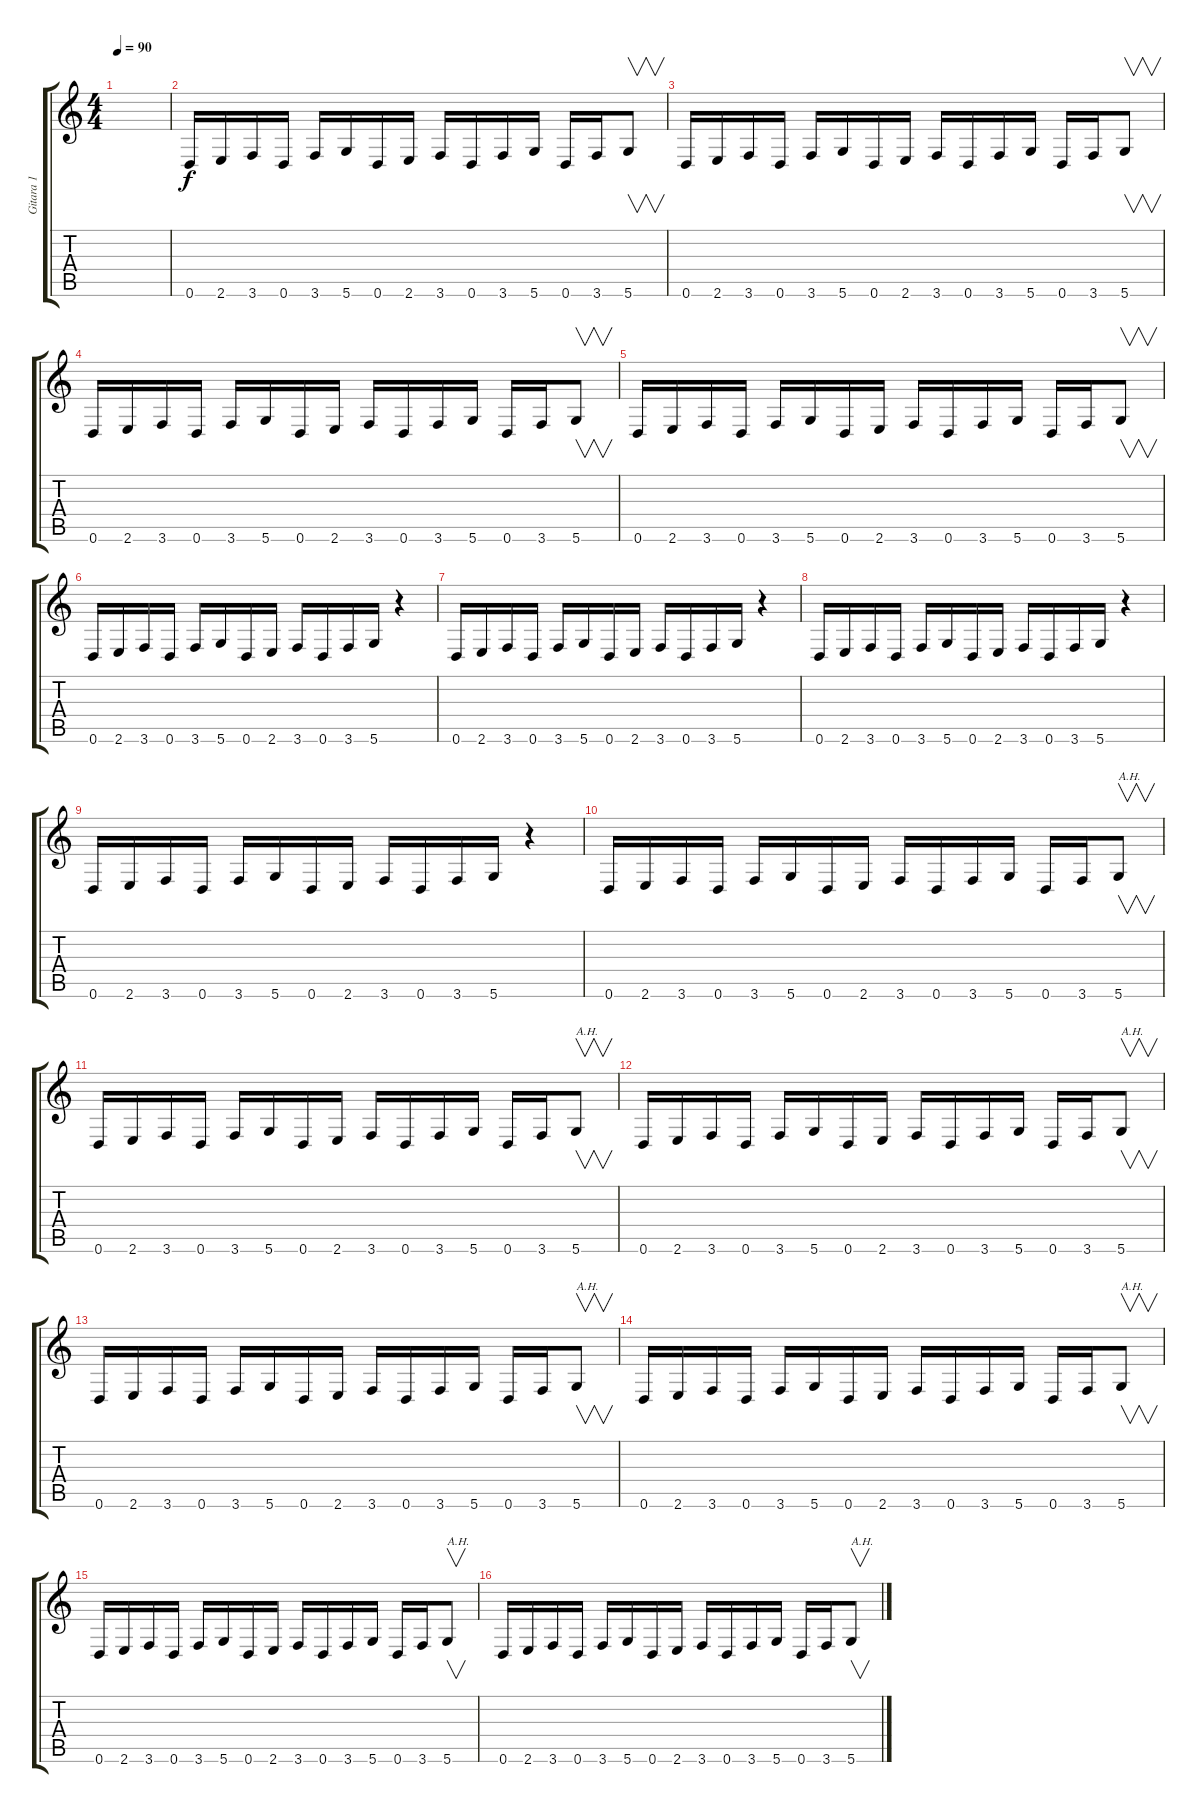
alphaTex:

\track ("Gitara 1" "Gitara 1") {instrument distortionguitar}
\staff {score tabs}
\tuning (E4 B3 G3 D3 A2 D2) {hide}
\ts (4 4)
\tempo 90
\clef g2
\ks c
|
0.6.16 2.6.16 3.6.16 0.6.16 3.6.16 5.6.16 0.6.16 2.6.16 3.6.16 0.6.16 3.6.16 5.6.16 0.6.16 3.6.16 5.6.8{v} |
0.6.16 2.6.16 3.6.16 0.6.16 3.6.16 5.6.16 0.6.16 2.6.16 3.6.16 0.6.16 3.6.16 5.6.16 0.6.16 3.6.16 5.6.8{v} |
0.6.16 2.6.16 3.6.16 0.6.16 3.6.16 5.6.16 0.6.16 2.6.16 3.6.16 0.6.16 3.6.16 5.6.16 0.6.16 3.6.16 5.6.8{v} |
0.6.16 2.6.16 3.6.16 0.6.16 3.6.16 5.6.16 0.6.16 2.6.16 3.6.16 0.6.16 3.6.16 5.6.16 0.6.16 3.6.16 5.6.8{v} |
0.6.16 2.6.16 3.6.16 0.6.16 3.6.16 5.6.16 0.6.16 2.6.16 3.6.16 0.6.16 3.6.16 5.6.16 r.4 |
0.6.16 2.6.16 3.6.16 0.6.16 3.6.16 5.6.16 0.6.16 2.6.16 3.6.16 0.6.16 3.6.16 5.6.16 r.4 |
0.6.16 2.6.16 3.6.16 0.6.16 3.6.16 5.6.16 0.6.16 2.6.16 3.6.16 0.6.16 3.6.16 5.6.16 r.4 |
0.6.16 2.6.16 3.6.16 0.6.16 3.6.16 5.6.16 0.6.16 2.6.16 3.6.16 0.6.16 3.6.16 5.6.16 r.4 |
0.6.16{txt " "} 2.6.16 3.6.16 0.6.16 3.6.16 5.6.16 0.6.16 2.6.16 3.6.16 0.6.16 3.6.16 5.6.16 0.6.16 3.6.16 5.6.8{v txt "A.H."} |
0.6.16{txt " "} 2.6.16 3.6.16 0.6.16 3.6.16 5.6.16 0.6.16 2.6.16 3.6.16 0.6.16 3.6.16 5.6.16 0.6.16 3.6.16 5.6.8{v txt "A.H."} |
0.6.16{txt " "} 2.6.16 3.6.16 0.6.16 3.6.16 5.6.16 0.6.16 2.6.16 3.6.16 0.6.16 3.6.16 5.6.16 0.6.16 3.6.16 5.6.8{v txt "A.H."} |
0.6.16{txt " "} 2.6.16 3.6.16 0.6.16 3.6.16 5.6.16 0.6.16 2.6.16 3.6.16 0.6.16 3.6.16 5.6.16 0.6.16 3.6.16 5.6.8{v txt "A.H."} |
0.6.16{txt " "} 2.6.16 3.6.16 0.6.16 3.6.16 5.6.16 0.6.16 2.6.16 3.6.16 0.6.16 3.6.16 5.6.16 0.6.16 3.6.16 5.6.8{v txt "A.H."} |
0.6.16{txt " "} 2.6.16 3.6.16 0.6.16 3.6.16 5.6.16 0.6.16 2.6.16 3.6.16 0.6.16 3.6.16 5.6.16 0.6.16 3.6.16 5.6.8{v txt "A.H."} |
0.6.16{txt " "} 2.6.16 3.6.16 0.6.16 3.6.16 5.6.16 0.6.16 2.6.16 3.6.16 0.6.16 3.6.16 5.6.16 0.6.16 3.6.16 5.6.8{v txt "A.H."}
